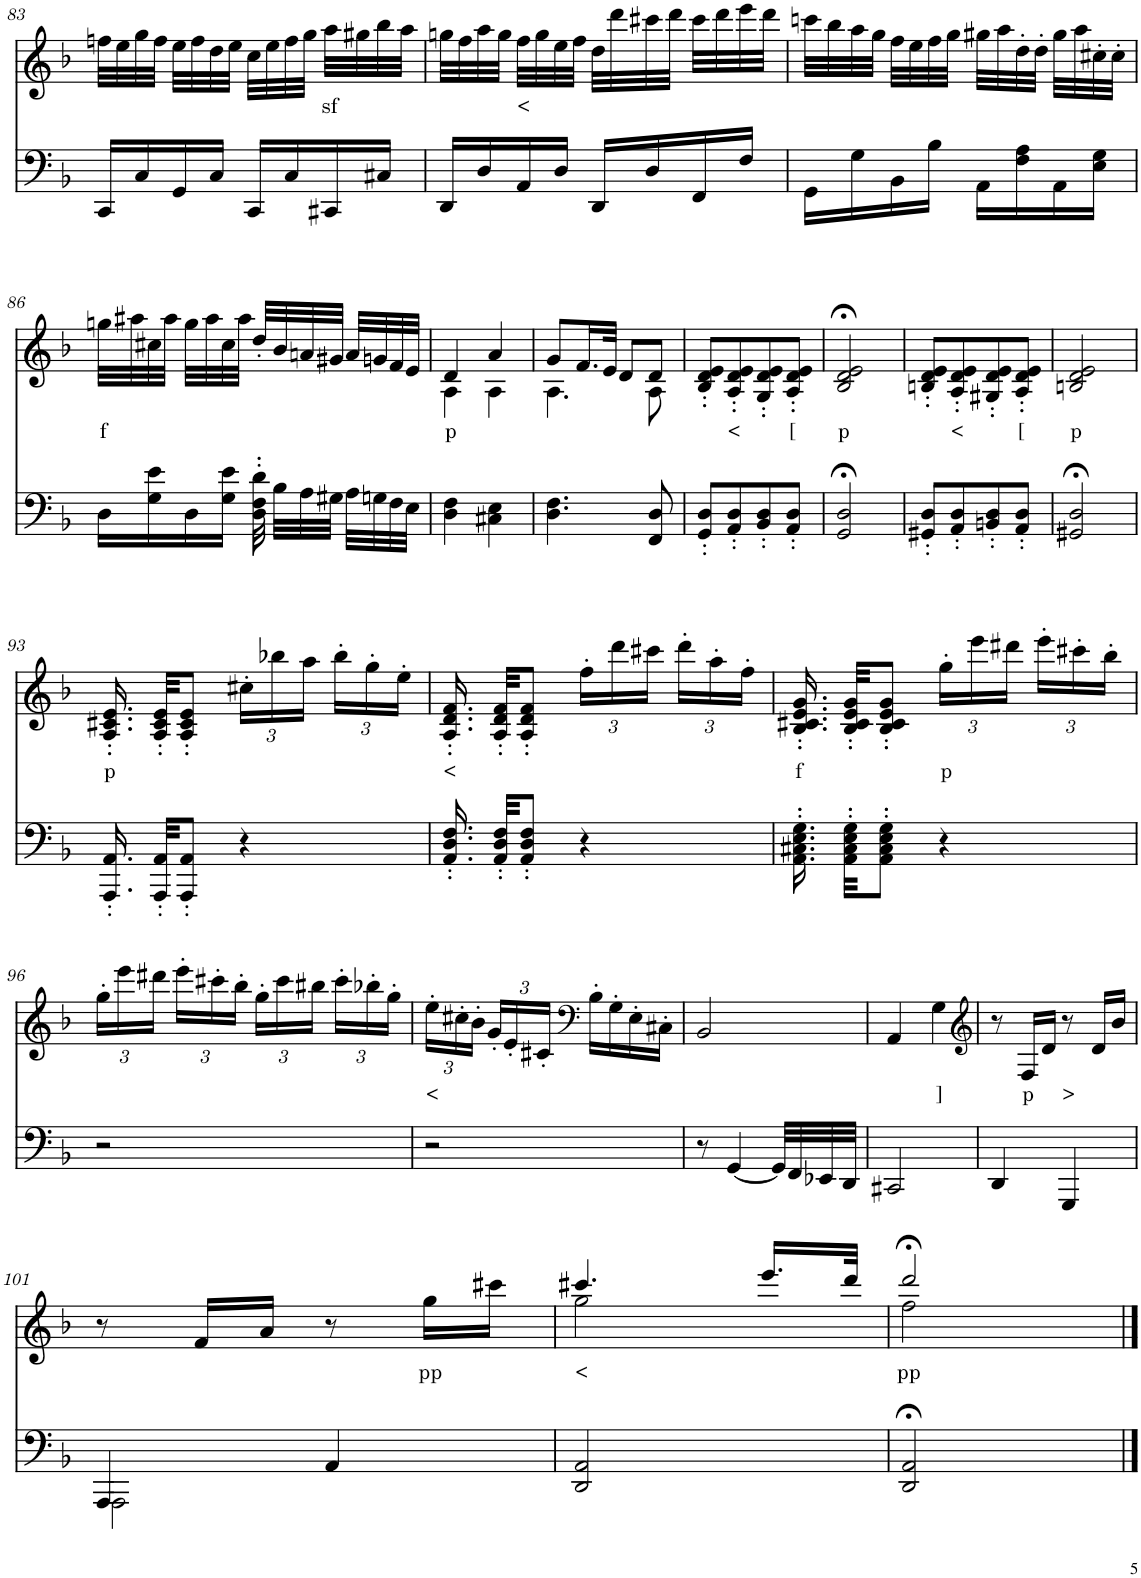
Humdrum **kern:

**kern	**kern	**text
*part2	*part1	*part1
*staff2	*staff1	*staff1
*I"piano	*I"piano	*
*I'Pno	*I'Pno	*
!!LO:PB:g=z
*clefF4	*clefG2	*
*k[b-]	*k[b-]	*
*d:	*d:	*
*M2/4	*M2/4	*
=83	=83	=83
16CC/LL	32ffn\LLL	.
.	32ee\	.
16C/	32gg\	.
.	32ff\JJJ	.
16GG/	32ee\LLL	.
.	32ff\	.
16C/JJ	32dd\	.
.	32ee\JJJ	.
16CC/LL	32cc\LLL	.
.	32ee\	.
16C/	32ff\	.
.	32gg\JJJ	.
!	!	!LO:LY:b
16CC#X/	32aa\LLL	sf
.	32gg#X\	.
16C#X/JJ	32bb-\	.
.	32aa\JJJ	.
=84	=84	=84
16DD/LL	32ggn\LLL	.
.	32ff\	.
16D/	32aa\	.
.	32gg\JJJ	.
!	!	!LO:LY:b
16AA/	32ff\LLL	<
.	32gg\	.
16D/JJ	32ee\	.
.	32ff\JJJ	.
16DD/LL	32dd\LLL	.
.	32ddd\	.
16D/	32ccc#X\	.
.	32ddd\JJJ	.
16FF/	32ccc#\LLL	.
.	32ddd\	.
16F/JJ	32eee\	.
.	32ddd\JJJ	.
=85	=85	=85
16GG\LL	32cccn\LLL	.
.	32bb-\	.
16G\	32aa\	.
.	32gg\JJJ	.
16BB-\	32ff\LLL	.
.	32ee\	.
16B-\JJ	32ff\	.
.	32gg\JJJ	.
16AA\LL	32gg#X\LLL	.
.	32aa\	.
16F\ 16A\	32dd'\	.
.	32dd'\JJJ	.
16AA\	32gg#\LLL	.
.	32aa\	.
16E\ 16G\JJ	32cc#X'\	.
.	32cc#'\JJJ	.
!!LO:LB:g=z
=86	=86	=86
!	!	!LO:LY:b
16D\LL	32ggn\LLL	f
.	32aa#X\	.
16G\ 16e\	32cc#X\	.
.	32aa#\JJJ	.
16D\	32gg\LLL	.
.	32aa#\	.
16G\ 16e\JJ	32cc#\	.
.	32aa#\JJJ	.
32D\' 32F\' 32d\'	32dd'/LLL	.
32B-\LLL	32b-/	.
32A\	32an/	.
32G#X\JJJ	32g#X/JJJ	.
32A\LLL	32a/LLL	.
32Gn\	32gn/	.
32F\	32f/	.
32E\JJJ	32e/JJJ	.
=87	=87	=87
*	*^	*
!	!	!	!LO:LY:b
4D\ 4F\	4d/	4A\	p
4C#X\ 4E\	4a/	4A\	.
=88	=88	=88	=88
4.D\ 4.F\	8g/L	4.A\	.
.	16.f/L	.	.
.	32e/JJk	.	.
.	8d/L	.	.
8FF/ 8D/	8d/J	8A\	.
*	*v	*v	*
=89	=89	=89
8GG/' 8D/'L	8B-/' 8d/' 8e/'L	.
!	!	!LO:LY:b
8AA/' 8D/'	8A/' 8d/' 8e/'	<
8BB-/' 8D/'	8G/' 8d/' 8e/'	.
!	!	!LO:LY:b
8AA/' 8D/'J	8A/' 8d/' 8e/'J	[
=90	=90	=90
!	!	!LO:LY:b
2GG/;< 2D/;<	2B-/;< 2d/;< 2e/;<	p
=91	=91	=91
8GG#X/' 8D/'L	8Bn/' 8d/' 8e/'L	.
!	!	!LO:LY:b
8AA/' 8D/'	8A/' 8d/' 8e/'	<
8BBn/' 8D/'	8G#X/' 8d/' 8e/'	.
!	!	!LO:LY:b
8AA/' 8D/'J	8A/' 8d/' 8e/'J	[
=92	=92	=92
!	!	!LO:LY:b
2GG#X/;< 2D/;<	2Bn/ 2d/ 2e/	p
!!LO:LB:g=z
=93	=93	=93
!	!	!LO:LY:b
16.AAA/' 16.AA/'	16.A/' 16.c#X/' 16.e/'	p
32AAA/' 32AA/'KKL	32A/' 32c#/' 32e/'KKL	.
8AAA/' 8AA/'J	8A/' 8c#/' 8e/'J	.
*	*Xbrackettup	*
4r	24cc#X'\LL	.
.	24bb-X\	.
.	24aa\JJ	.
.	24bb-'\LL	.
.	24gg'\	.
.	24ee'\JJ	.
=94	=94	=94
!	!	!LO:LY:b
16.AA/' 16.D/' 16.F/'	16.A/' 16.d/' 16.f/'	<
32AA/' 32D/' 32F/'KKL	32A/' 32d/' 32f/'KKL	.
8AA/' 8D/' 8F/'J	8A/' 8d/' 8f/'J	.
4r	24ff'\LL	.
.	24ddd\	.
.	24ccc#X\JJ	.
.	24ddd'\LL	.
.	24aa'\	.
.	24ff'\JJ	.
=95	=95	=95
!	!	!LO:LY:b
16.AA\' 16.C#X\' 16.E\' 16.G\'	16.B-/' 16.c#X/' 16.e/' 16.g/'	f
32AA\' 32C#\' 32E\' 32G\'KKL	32B-/' 32c#/' 32e/' 32g/'KKL	.
8AA\' 8C#\' 8E\' 8G\'J	8B-/' 8c#/' 8e/' 8g/'J	.
!	!	!LO:LY:b
4r	24gg'\LL	p
.	24eee\	.
.	24ddd#X\JJ	.
.	24eee'\LL	.
.	24ccc#X'\	.
.	24bb-'\JJ	.
!!LO:LB:g=z
=96	=96	=96
2r	24gg'\LL	.
.	24eee\	.
.	24ddd#X\JJ	.
.	24eee'\LL	.
.	24ccc#X'\	.
.	24bb-'\JJ	.
.	24gg'\LL	.
.	24ccc#\	.
.	24bb#X\JJ	.
.	24ccc#'\LL	.
.	24bb-X'\	.
.	24gg'\JJ	.
=97	=97	=97
!	!	!LO:LY:b
2r	24ee'\LL	<
.	24cc#X'\	.
.	24b-'\JJ	.
.	24g'/LL	.
.	24e'/	.
.	24c#X'/JJ	.
*	*clefF4	*
.	16B-'\LL	.
.	16G'\	.
.	16E'\	.
.	16C#X'\JJ	.
=98	=98	=98
8r	2BB-/	.
[4GG/	.	.
32GG/LLL]	.	.
32FF/	.	.
32EE-X/	.	.
32DD/JJJ	.	.
=99	=99	=99
2CC#X/	4AA/	.
!	!	!LO:LY:b
.	4G\	]
=100	=100	=100
*	*clefG2	*
4DD/	8r	.
!	!	!LO:LY:b
.	16F/LL	p
.	16d/JJ	.
!	!	!LO:LY:b
4GGG/	8r	>
.	16d/LL	.
.	16b-/JJ	.
!!LO:LB:g=z
=101	=101	=101
*^	*	*
4AAA/	2AAA\	8r	.
.	.	16f/LL	.
.	.	16a/JJ	.
4AA/	.	8r	.
!	!	!	!LO:LY:b
.	.	16gg\LL	pp
.	.	16ccc#X\JJ	.
*v	*v	*	*
=102	=102	=102
*	*^	*
!	!	!	!LO:LY:b
2DD/ 2AA/	4.ccc#X/	2gg\	<
.	16.eee/LL	.	.
.	32ddd/JJk	.	.
=103	=103	=103	=103
!	!	!	!LO:LY:b
2DD/;< 2AA/;<	2ddd;</	2ff\	pp
*	*v	*v	*
==	==	==
*-	*-	*-
